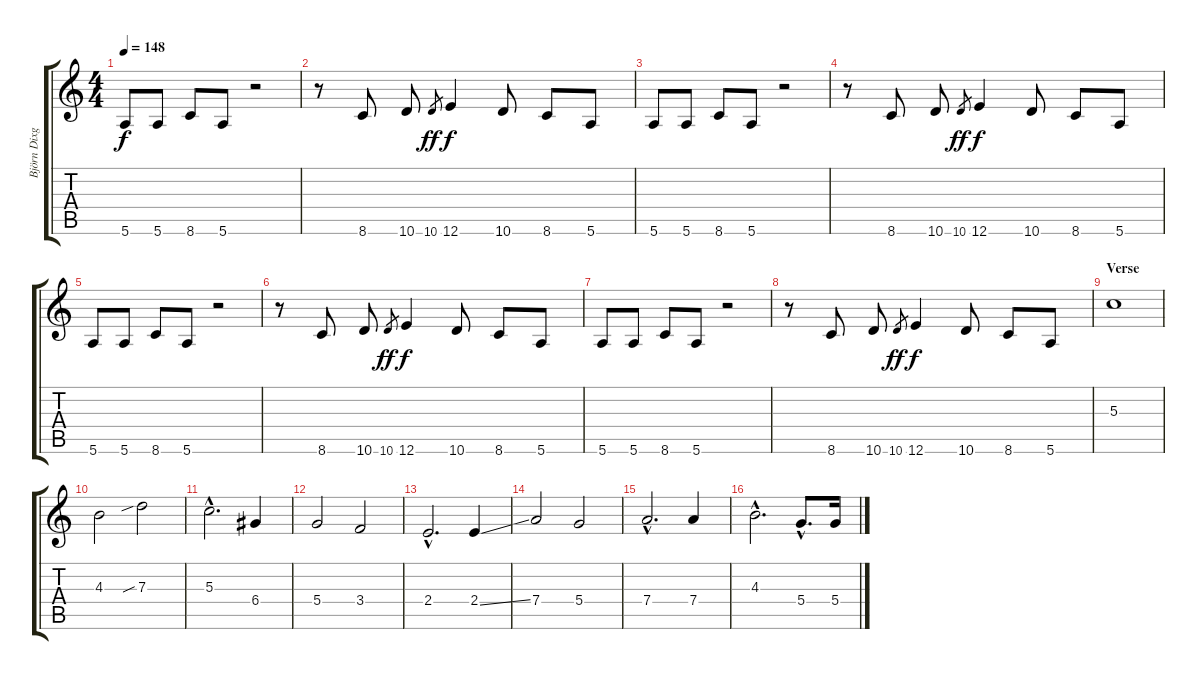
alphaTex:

\track ("Björn Dixgard - Lead Guitar" "Björn Dixg") {instrument distortionguitar}
\staff {score tabs}
\tuning (E4 B3 G3 D3 A2 E2) {hide}
\ts (4 4)
\tempo 148
\clef g2
\ks c
5.6.8{dy f instrument distortionguitar} 5.6.8 8.6.8 5.6.8 r.2 |
r.8 8.6.8 10.6.8 10.6.8{gr dy ff} 12.6.4{dy f} 10.6.8 8.6.8 5.6.8 |
5.6.8 5.6.8 8.6.8 5.6.8 r.2 |
r.8 8.6.8 10.6.8 10.6.8{gr dy ff} 12.6.4{dy f} 10.6.8 8.6.8 5.6.8 |
5.6.8 5.6.8 8.6.8 5.6.8 r.2 |
r.8 8.6.8 10.6.8 10.6.8{gr dy ff} 12.6.4{dy f} 10.6.8 8.6.8 5.6.8 |
5.6.8 5.6.8 8.6.8 5.6.8 r.2 |
r.8 8.6.8 10.6.8 10.6.8{gr dy ff} 12.6.4{dy f} 10.6.8 8.6.8 5.6.8 |
\section ("" "Verse")
5.3.1 |
4.3.2 7.3{sib}.2 |
5.3{hac}.2{d} 6.4.4 |
5.4.2 3.4.2 |
2.4{hac}.2{d} 2.4{ss}.4 |
7.4.2 5.4.2 |
7.4{hac}.2{d} 7.4.4 |
4.3{hac}.2{d} 5.4{hac}.8{d} 5.4{sl}.16
